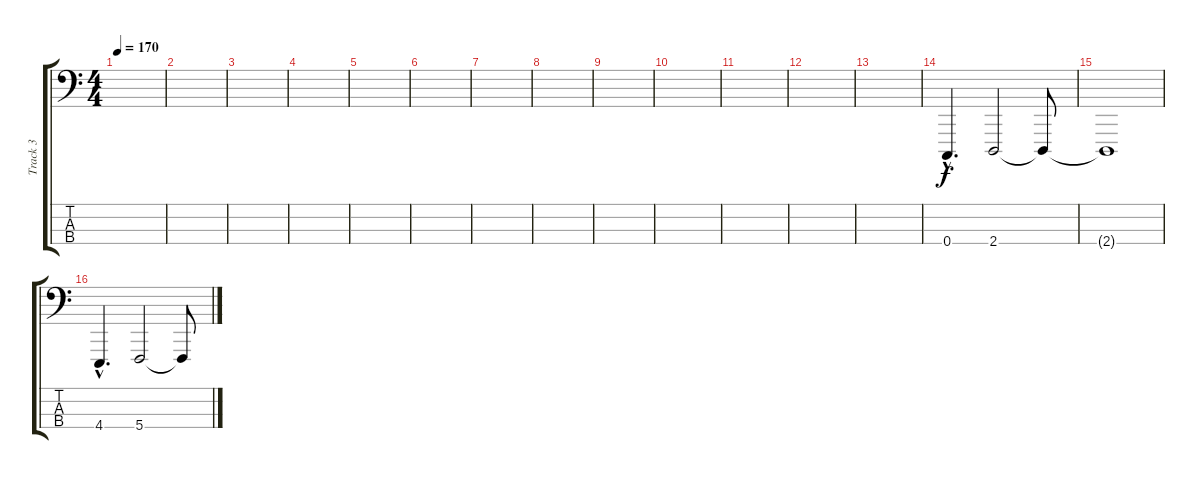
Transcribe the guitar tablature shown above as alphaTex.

\track ("Track 3" "Track 3") {instrument lead2sawtooth}
\staff {score tabs}
\tuning (Eb2 Bb1 F1 C1) {hide}
\ts (4 4)
\tempo 170
\clef f4
\ks c
|
|
|
|
|
|
|
|
|
|
|
|
|
0.4{hac}.4{d} 2.4.2 2.4{t}.8 |
2.4{t}.1 |
4.4{hac}.4{d} 5.4.2 5.4{t}.8
